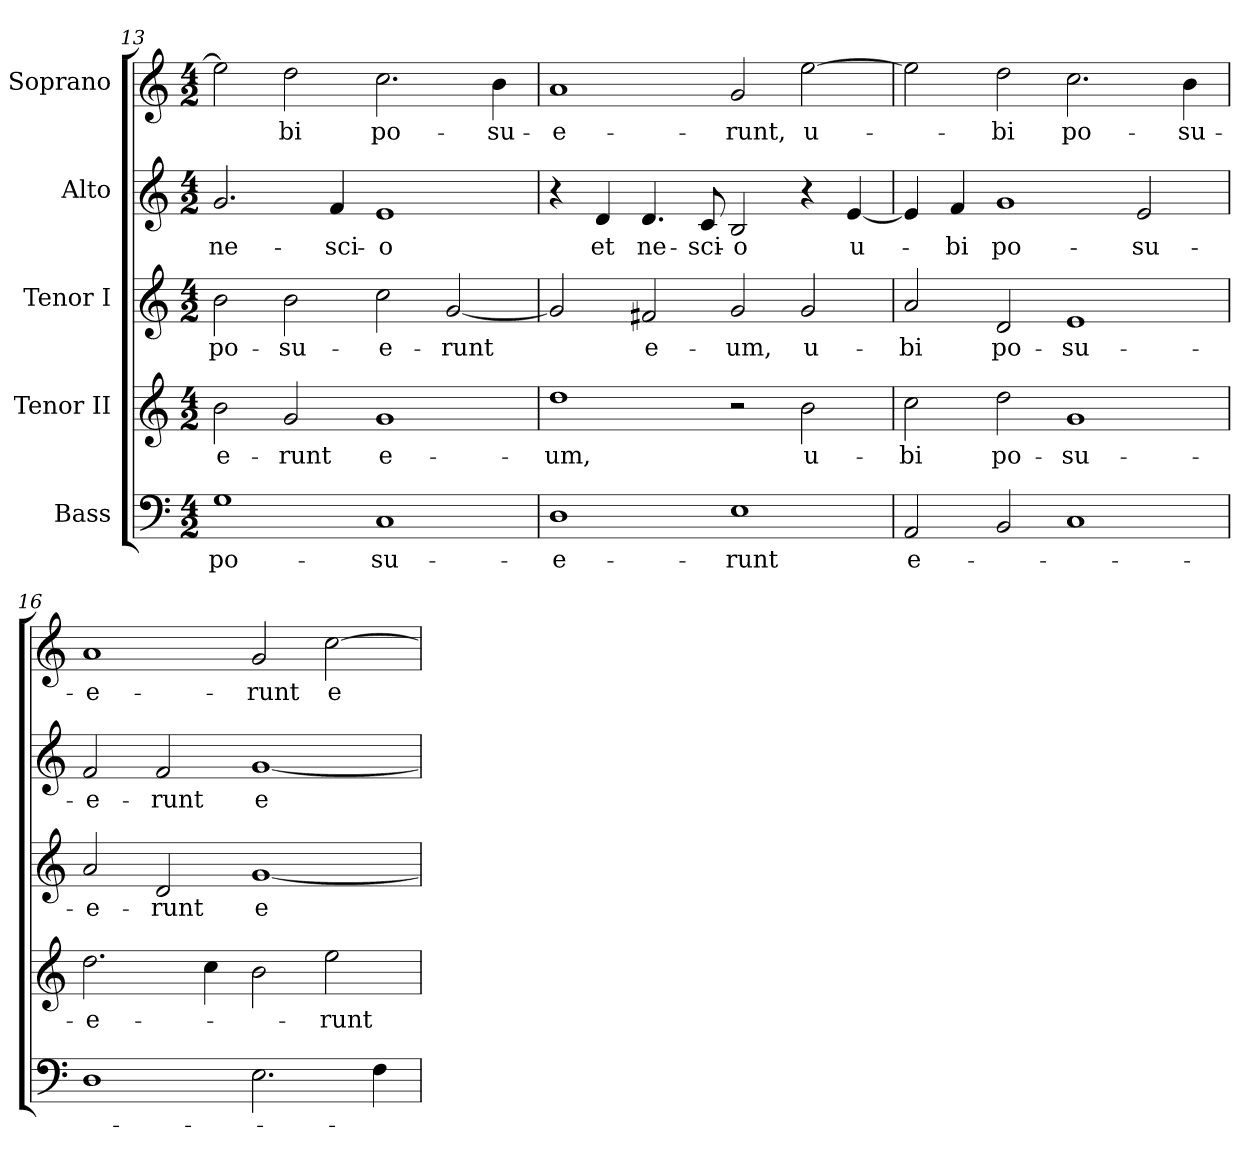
**kern	**text	**kern	**text	**kern	**text	**kern	**text	**kern	**text
*part5	*part5	*part4	*part4	*part3	*part3	*part2	*part2	*part1	*part1
*staff5	*staff5	*staff4	*staff4	*staff3	*staff3	*staff2	*staff2	*staff1	*staff1
*I"Bass	*	*I"Tenor II	*	*I"Tenor I	*	*I"Alto	*	*I"Soprano	*
*clefF4	*	*clefG2	*	*clefG2	*	*clefG2	*	*clefG2	*
*	*	*ITrd7c12	*	*ITrd7c12	*	*	*	*	*
*k[]	*	*k[]	*	*k[]	*	*k[]	*	*k[]	*
*C:	*	*C:	*	*C:	*	*C:	*	*C:	*
*M4/2	*	*M4/2	*	*M4/2	*	*M4/2	*	*M4/2	*
=13	=13	=13	=13	=13	=13	=13	=13	=13	=13
!	!LO:LY:b:color=#000000	!	!	!	!	!	!	!	!
!	!	!	!LO:LY:b:color=#000000	!	!	!	!	!	!
!	!	!	!	!	!LO:LY:b:color=#000000	!	!	!	!
!	!	!	!	!	!	!	!LO:LY:b:color=#000000	!	!
1Gi	po-	2Bi\	-e-	2Bi\	po-	2.gi/	ne-	2eei\]	.
!	!	!	!LO:LY:b:color=#000000	!	!	!	!	!	!
!	!	!	!	!	!LO:LY:b:color=#000000	!	!	!	!
!	!	!	!	!	!	!	!	!	!LO:LY:b:color=#000000
.	.	2Gi/	-runt	2Bi\	-su-	.	.	2ddi\	-bi
!	!	!	!	!	!	!	!LO:LY:b:color=#000000	!	!
.	.	.	.	.	.	4fi/	-sci-	.	.
!	!LO:LY:b:color=#000000	!	!	!	!	!	!	!	!
!	!	!	!LO:LY:b:color=#000000	!	!	!	!	!	!
!	!	!	!	!	!LO:LY:b:color=#000000	!	!	!	!
!	!	!	!	!	!	!	!LO:LY:b:color=#000000	!	!
!	!	!	!	!	!	!	!	!	!LO:LY:b:color=#000000
1Ci	-su-	1Gi	e-	2ci\	-e-	1ei	-o	2.cci\	po-
!	!	!	!	!	!LO:LY:b:color=#000000	!	!	!	!
.	.	.	.	[<2Gi/	-runt	.	.	.	.
!	!	!	!	!	!	!	!	!	!LO:LY:b:color=#000000
.	.	.	.	.	.	.	.	4bi\	-su-
=14	=14	=14	=14	=14	=14	=14	=14	=14	=14
!	!LO:LY:b:color=#000000	!	!	!	!	!	!	!	!
!	!	!	!LO:LY:b:color=#000000	!	!	!	!	!	!
!	!	!	!	!	!	!	!	!	!LO:LY:b:color=#000000
1Di	-e-	1di	-um,	2Gi/]	.	4r	.	1ai	-e-
!	!	!	!	!	!	!	!LO:LY:b:color=#000000	!	!
.	.	.	.	.	.	4di/	et	.	.
!	!	!	!	!	!LO:LY:b:color=#000000	!	!	!	!
!	!	!	!	!	!	!	!LO:LY:b:color=#000000	!	!
.	.	.	.	2F#Xi/	e-	4.di/	ne-	.	.
!	!	!	!	!	!	!	!LO:LY:b:color=#000000	!	!
.	.	.	.	.	.	8ci/	-sci-	.	.
!	!LO:LY:b:color=#000000	!	!	!	!	!	!	!	!
!	!	!	!	!	!LO:LY:b:color=#000000	!	!	!	!
!	!	!	!	!	!	!	!LO:LY:b:color=#000000	!	!
!	!	!	!	!	!	!	!	!	!LO:LY:b:color=#000000
1Ei	-runt	2r	.	2Gi/	-um,	2Bi/	-o	2gi/	-runt,
!	!	!	!LO:LY:b:color=#000000	!	!	!	!	!	!
!	!	!	!	!	!LO:LY:b:color=#000000	!	!	!	!
!	!	!	!	!	!	!	!	!	!LO:LY:b:color=#000000
.	.	2Bi\	u-	2Gi/	u-	4r	.	[>2eei\	u-
!	!	!	!	!	!	!	!LO:LY:b:color=#000000	!	!
.	.	.	.	.	.	[<4ei/	u-	.	.
=15	=15	=15	=15	=15	=15	=15	=15	=15	=15
!	!LO:LY:b:color=#000000	!	!	!	!	!	!	!	!
!	!	!	!LO:LY:b:color=#000000	!	!	!	!	!	!
!	!	!	!	!	!LO:LY:b:color=#000000	!	!	!	!
2AAi/	e-	2ci\	-bi	2Ai/	-bi	4ei/]	.	2eei\]	.
!	!	!	!	!	!	!	!LO:LY:b:color=#000000	!	!
.	.	.	.	.	.	4fi/	-bi	.	.
!	!	!	!LO:LY:b:color=#000000	!	!	!	!	!	!
!	!	!	!	!	!LO:LY:b:color=#000000	!	!	!	!
!	!	!	!	!	!	!	!LO:LY:b:color=#000000	!	!
!	!	!	!	!	!	!	!	!	!LO:LY:b:color=#000000
2BBi/	.	2di\	po-	2Di/	po-	1gi	po-	2ddi\	-bi
!	!	!	!LO:LY:b:color=#000000	!	!	!	!	!	!
!	!	!	!	!	!LO:LY:b:color=#000000	!	!	!	!
!	!	!	!	!	!	!	!	!	!LO:LY:b:color=#000000
1Ci	.	1Gi	-su-	1Ei	-su-	.	.	2.cci\	po-
!	!	!	!	!	!	!	!LO:LY:b:color=#000000	!	!
.	.	.	.	.	.	2ei/	-su-	.	.
!	!	!	!	!	!	!	!	!	!LO:LY:b:color=#000000
.	.	.	.	.	.	.	.	4bi\	-su-
!!LO:LB:g=z
=16	=16	=16	=16	=16	=16	=16	=16	=16	=16
!	!	!	!LO:LY:b:color=#000000	!	!	!	!	!	!
!	!	!	!	!	!LO:LY:b:color=#000000	!	!	!	!
!	!	!	!	!	!	!	!LO:LY:b:color=#000000	!	!
!	!	!	!	!	!	!	!	!	!LO:LY:b:color=#000000
1Di	.	2.di\	-e-	2Ai/	-e-	2fi/	-e-	1ai	-e-
!	!	!	!	!	!LO:LY:b:color=#000000	!	!	!	!
!	!	!	!	!	!	!	!LO:LY:b:color=#000000	!	!
.	.	.	.	2Di/	-runt	2fi/	-runt	.	.
.	.	4ci\	.	.	.	.	.	.	.
!	!	!	!	!	!LO:LY:b:color=#000000	!	!	!	!
!	!	!	!	!	!	!	!LO:LY:b:color=#000000	!	!
!	!	!	!	!	!	!	!	!	!LO:LY:b:color=#000000
2.Ei\	.	2Bi\	.	[<1Gi	e-	[<1gi	e-	2gi/	-runt
!	!	!	!LO:LY:b:color=#000000	!	!	!	!	!	!
!	!	!	!	!	!	!	!	!	!LO:LY:b:color=#000000
.	.	2ei\	-runt	.	.	.	.	[>2cci\	e-
4Fi\	.	.	.	.	.	.	.	.	.
=	=	=	=	=	=	=	=	=	=
*-	*-	*-	*-	*-	*-	*-	*-	*-	*-
